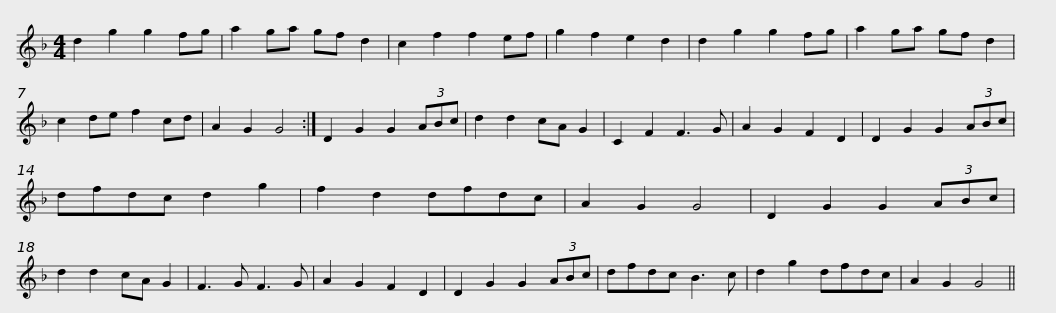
X:1
L:1/8
M:4/4
I:linebreak $
K:F
V:1 treble
V:1
 d2 g2 g2 fg | a2 ga gf d2 | c2 f2 f2 ef | g2 f2 e2 d2 | d2 g2 g2 fg | %5
 a2 ga gf d2 | c2 de f2 cd | A2 G2 G4 :|$ D2 G2 G2 (3ABc | d2 d2 cA G2 | %10
 C2 F2 F3 G | A2 G2 F2 D2 | D2 G2 G2 (3ABc | dfdc d2 g2 | f2 d2 dfdc | %15
 A2 G2 G4 |$ D2 G2 G2 (3ABc | d2 d2 cA G2 | F3 G F3 G | A2 G2 F2 D2 | %20
 D2 G2 G2 (3ABc | dfdc B3 c | d2 g2 dfdc | A2 G2 G4 || %24
